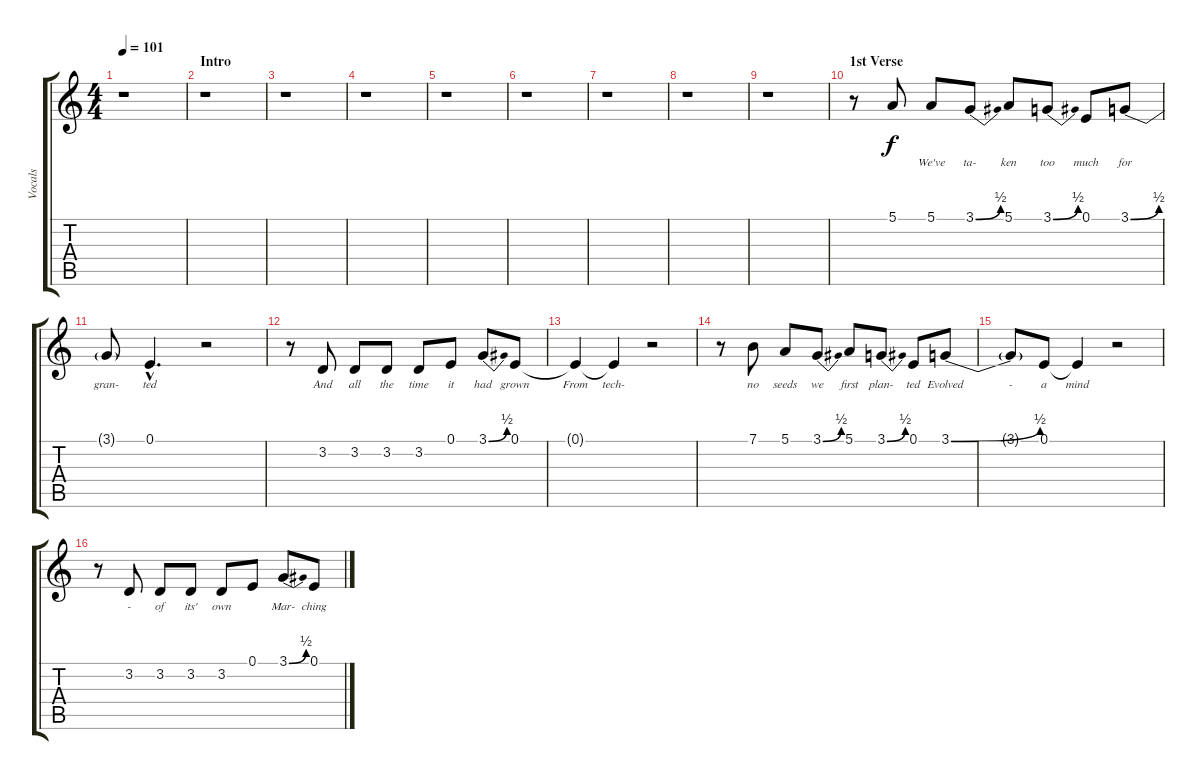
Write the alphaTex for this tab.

\track ("Vocals" "Vocals") {instrument choiraahs}
\staff {score tabs}
\tuning (E4 B3 G3 D3 A2 E2) {hide}
\ts (4 4)
\tempo 101
\clef g2
\ks c
r.1{dy f instrument choiraahs} |
\section ("" "Intro")
r.1 |
r.1 |
r.1 |
r.1 |
r.1 |
r.1 |
r.1 |
r.1 |
\section ("" "1st Verse")
r.8 5.1.8{lyrics (0 "") lyrics (1 "") lyrics (2 "") lyrics (3 "") lyrics (4 "")} 5.1.8{lyrics (0 "We've") lyrics (1 "") lyrics (2 "") lyrics (3 "") lyrics (4 "")} 3.1{be (bend 0 0 60 2)}.8{lyrics (0 "ta-") lyrics (1 "") lyrics (2 "") lyrics (3 "") lyrics (4 "")} 5.1.8{lyrics (0 "ken") lyrics (1 "") lyrics (2 "") lyrics (3 "") lyrics (4 "")} 3.1{be (bend 0 0 60 2)}.8{lyrics (0 "too") lyrics (1 "") lyrics (2 "") lyrics (3 "") lyrics (4 "")} 0.1.8{lyrics (0 "much") lyrics (1 "") lyrics (2 "") lyrics (3 "") lyrics (4 "")} 3.1{be (bend 0 0 60 2)}.8{lyrics (0 "for") lyrics (1 "") lyrics (2 "") lyrics (3 "") lyrics (4 "")} |
3.1{t}.8{lyrics (0 "gran-") lyrics (1 "") lyrics (2 "") lyrics (3 "") lyrics (4 "")} 0.1{hac}.4{d lyrics (0 "ted") lyrics (1 "") lyrics (2 "") lyrics (3 "") lyrics (4 "")} r.2 |
r.8 3.2.8{lyrics (0 "And") lyrics (1 "") lyrics (2 "") lyrics (3 "") lyrics (4 "")} 3.2.8{lyrics (0 "all") lyrics (1 "") lyrics (2 "") lyrics (3 "") lyrics (4 "")} 3.2.8{lyrics (0 "the") lyrics (1 "") lyrics (2 "") lyrics (3 "") lyrics (4 "")} 3.2.8{lyrics (0 "time") lyrics (1 "") lyrics (2 "") lyrics (3 "") lyrics (4 "")} 0.1.8{lyrics (0 "it") lyrics (1 "") lyrics (2 "") lyrics (3 "") lyrics (4 "")} 3.1{be (bend 0 0 60 2)}.8{lyrics (0 "had") lyrics (1 "") lyrics (2 "") lyrics (3 "") lyrics (4 "")} 0.1.8{lyrics (0 "grown") lyrics (1 "") lyrics (2 "") lyrics (3 "") lyrics (4 "")} |
0.1{t}.4{lyrics (0 "From") lyrics (1 "") lyrics (2 "") lyrics (3 "") lyrics (4 "")} 0.1{t}.4{lyrics (0 "tech-") lyrics (1 "") lyrics (2 "") lyrics (3 "") lyrics (4 "")} r.2 |
r.8 7.1.8{lyrics (0 "no") lyrics (1 "") lyrics (2 "") lyrics (3 "") lyrics (4 "")} 5.1.8{lyrics (0 "seeds") lyrics (1 "") lyrics (2 "") lyrics (3 "") lyrics (4 "")} 3.1{be (bend 0 0 60 2)}.8{lyrics (0 "we") lyrics (1 "") lyrics (2 "") lyrics (3 "") lyrics (4 "")} 5.1.8{lyrics (0 "first") lyrics (1 "") lyrics (2 "") lyrics (3 "") lyrics (4 "")} 3.1{be (bend 0 0 60 2)}.8{lyrics (0 "plan-") lyrics (1 "") lyrics (2 "") lyrics (3 "") lyrics (4 "")} 0.1.8{lyrics (0 "ted") lyrics (1 "") lyrics (2 "") lyrics (3 "") lyrics (4 "")} 3.1{be (bend 0 0 60 2)}.8{lyrics (0 "Evolved") lyrics (1 "") lyrics (2 "") lyrics (3 "") lyrics (4 "")} |
3.1{t}.8{lyrics (0 "-") lyrics (1 "") lyrics (2 "") lyrics (3 "") lyrics (4 "")} 0.1.8{lyrics (0 "a") lyrics (1 "") lyrics (2 "") lyrics (3 "") lyrics (4 "")} 0.1{t}.4{lyrics (0 "mind") lyrics (1 "") lyrics (2 "") lyrics (3 "") lyrics (4 "")} r.2 |
r.8 3.2.8{lyrics (0 "-") lyrics (1 "") lyrics (2 "") lyrics (3 "") lyrics (4 "")} 3.2.8{lyrics (0 "of") lyrics (1 "") lyrics (2 "") lyrics (3 "") lyrics (4 "")} 3.2.8{lyrics (0 "its'") lyrics (1 "") lyrics (2 "") lyrics (3 "") lyrics (4 "")} 3.2.8{lyrics (0 "own") lyrics (1 "") lyrics (2 "") lyrics (3 "") lyrics (4 "")} 0.1.8{lyrics (0 "") lyrics (1 "") lyrics (2 "") lyrics (3 "") lyrics (4 "")} 3.1{be (bend 0 0 60 2)}.8{lyrics (0 "Mar-") lyrics (1 "") lyrics (2 "") lyrics (3 "") lyrics (4 "")} 0.1.8{lyrics (0 "ching") lyrics (1 "") lyrics (2 "") lyrics (3 "") lyrics (4 "")}
